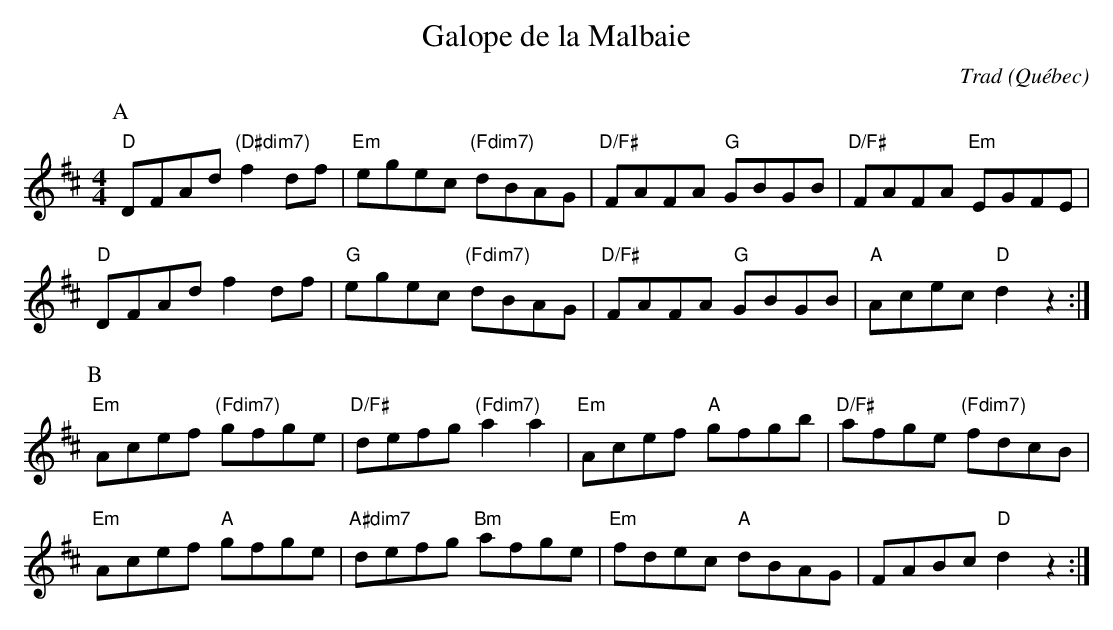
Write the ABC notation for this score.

X:1
T:Galope de la Malbaie
C:Trad
O:Québec
M:4/4
L:1/8
K:Dmaj
P:A
"D" DFAd "(D#dim7)" f2df | "Em" egec "(Fdim7)" dBAG | "D/F#" FAFA "G" GBGB | "D/F#" FAFA "Em" EGFE |
"D" DFAd f2df | "G" egec "(Fdim7)" dBAG | "D/F#" FAFA "G" GBGB | "A" Acec "D" d2z2 :|
P:B
"Em" Acef "(Fdim7)" gfge | "D/F#" defg "(Fdim7)" a2a2 | "Em" Acef "A" gfgb | "D/F#" afge "(Fdim7)" fdcB |
"Em" Acef "A" gfge | "A#dim7" defg "Bm" afge | "Em" fdec "A" dBAG | FABc "D" d2z2 :|
